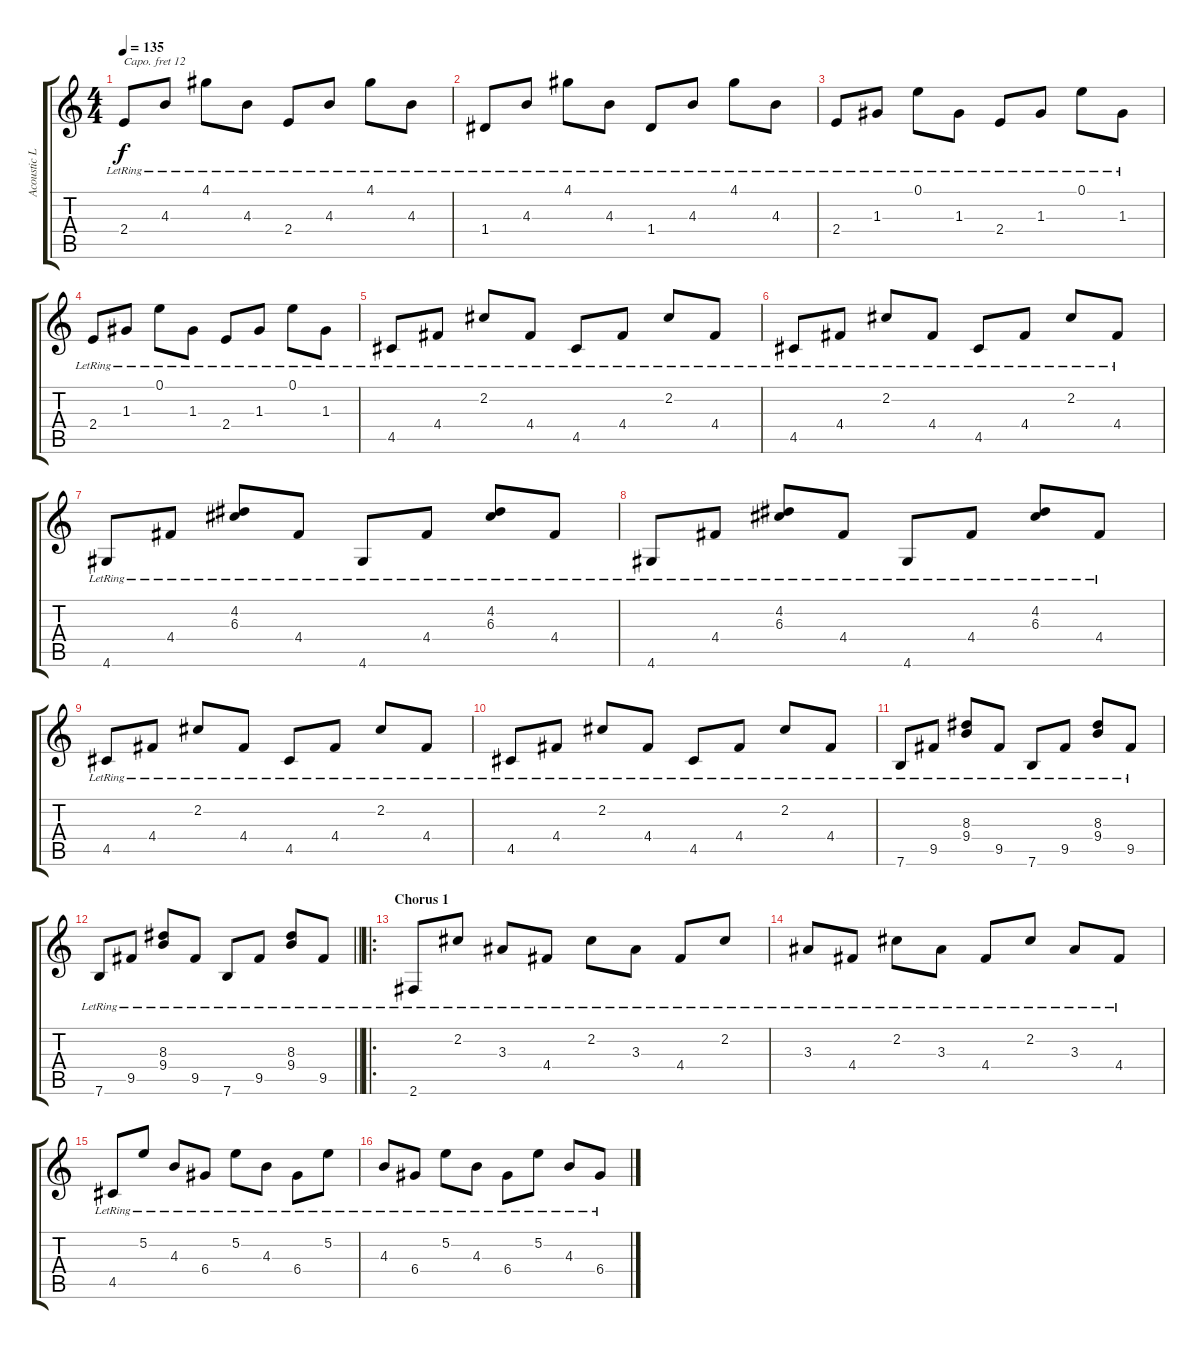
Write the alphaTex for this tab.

\track ("Acoustic Lead" "Acoustic L") {instrument acousticgrandpiano}
\staff {score tabs}
\capo 12
\tuning (E4 B3 G3 D3 A2 E2) {hide}
\ts (4 4)
\tempo 135
\clef g2
\ks c
2.4{lr}.8{dy f} 4.3{lr}.8 4.1{lr}.8 4.3{lr}.8 2.4{lr}.8 4.3{lr}.8 4.1{lr}.8 4.3{lr}.8 |
1.4{lr}.8 4.3{lr}.8 4.1{lr}.8 4.3{lr}.8 1.4{lr}.8 4.3{lr}.8 4.1{lr}.8 4.3{lr}.8 |
2.4{lr}.8 1.3{lr}.8 0.1{lr}.8 1.3{lr}.8 2.4{lr}.8 1.3{lr}.8 0.1{lr}.8 1.3{lr}.8 |
2.4{lr}.8 1.3{lr}.8 0.1{lr}.8 1.3{lr}.8 2.4{lr}.8 1.3{lr}.8 0.1{lr}.8 1.3{lr}.8 |
4.5{lr}.8 4.4{lr}.8 2.2{lr}.8 4.4{lr}.8 4.5{lr}.8 4.4{lr}.8 2.2{lr}.8 4.4{lr}.8 |
4.5{lr}.8 4.4{lr}.8 2.2{lr}.8 4.4{lr}.8 4.5{lr}.8 4.4{lr}.8 2.2{lr}.8 4.4{lr}.8 |
4.6{lr}.8 4.4{lr}.8 (4.2{lr} 6.3{lr}).8 4.4{lr}.8 4.6{lr}.8 4.4{lr}.8 (4.2{lr} 6.3{lr}).8 4.4{lr}.8 |
4.6{lr}.8 4.4{lr}.8 (4.2{lr} 6.3{lr}).8 4.4{lr}.8 4.6{lr}.8 4.4{lr}.8 (4.2{lr} 6.3{lr}).8 4.4{lr}.8 |
4.5{lr}.8 4.4{lr}.8 2.2{lr}.8 4.4{lr}.8 4.5{lr}.8 4.4{lr}.8 2.2{lr}.8 4.4{lr}.8 |
4.5{lr}.8 4.4{lr}.8 2.2{lr}.8 4.4{lr}.8 4.5{lr}.8 4.4{lr}.8 2.2{lr}.8 4.4{lr}.8 |
7.6{lr}.8 9.5{lr}.8 (8.3{lr} 9.4{lr}).8 9.5{lr}.8 7.6{lr}.8 9.5{lr}.8 (8.3{lr} 9.4{lr}).8 9.5{lr}.8 |
\barLineRight lightlight
7.6{lr}.8 9.5{lr}.8 (8.3{lr} 9.4{lr}).8 9.5{lr}.8 7.6{lr}.8 9.5{lr}.8 (8.3{lr} 9.4{lr}).8 9.5{lr}.8 |
\ro
\section ("" "Chorus 1")
2.6{lr}.8 2.2{lr}.8 3.3{lr}.8 4.4{lr}.8 2.2{lr}.8 3.3{lr}.8 4.4{lr}.8 2.2{lr}.8 |
3.3{lr}.8 4.4{lr}.8 2.2{lr}.8 3.3{lr}.8 4.4{lr}.8 2.2{lr}.8 3.3{lr}.8 4.4{lr}.8 |
4.5{lr}.8 5.2{lr}.8 4.3{lr}.8 6.4{lr}.8 5.2{lr}.8 4.3{lr}.8 6.4{lr}.8 5.2{lr}.8 |
4.3{lr}.8 6.4{lr}.8 5.2{lr}.8 4.3{lr}.8 6.4{lr}.8 5.2{lr}.8 4.3{lr}.8 6.4{lr}.8
